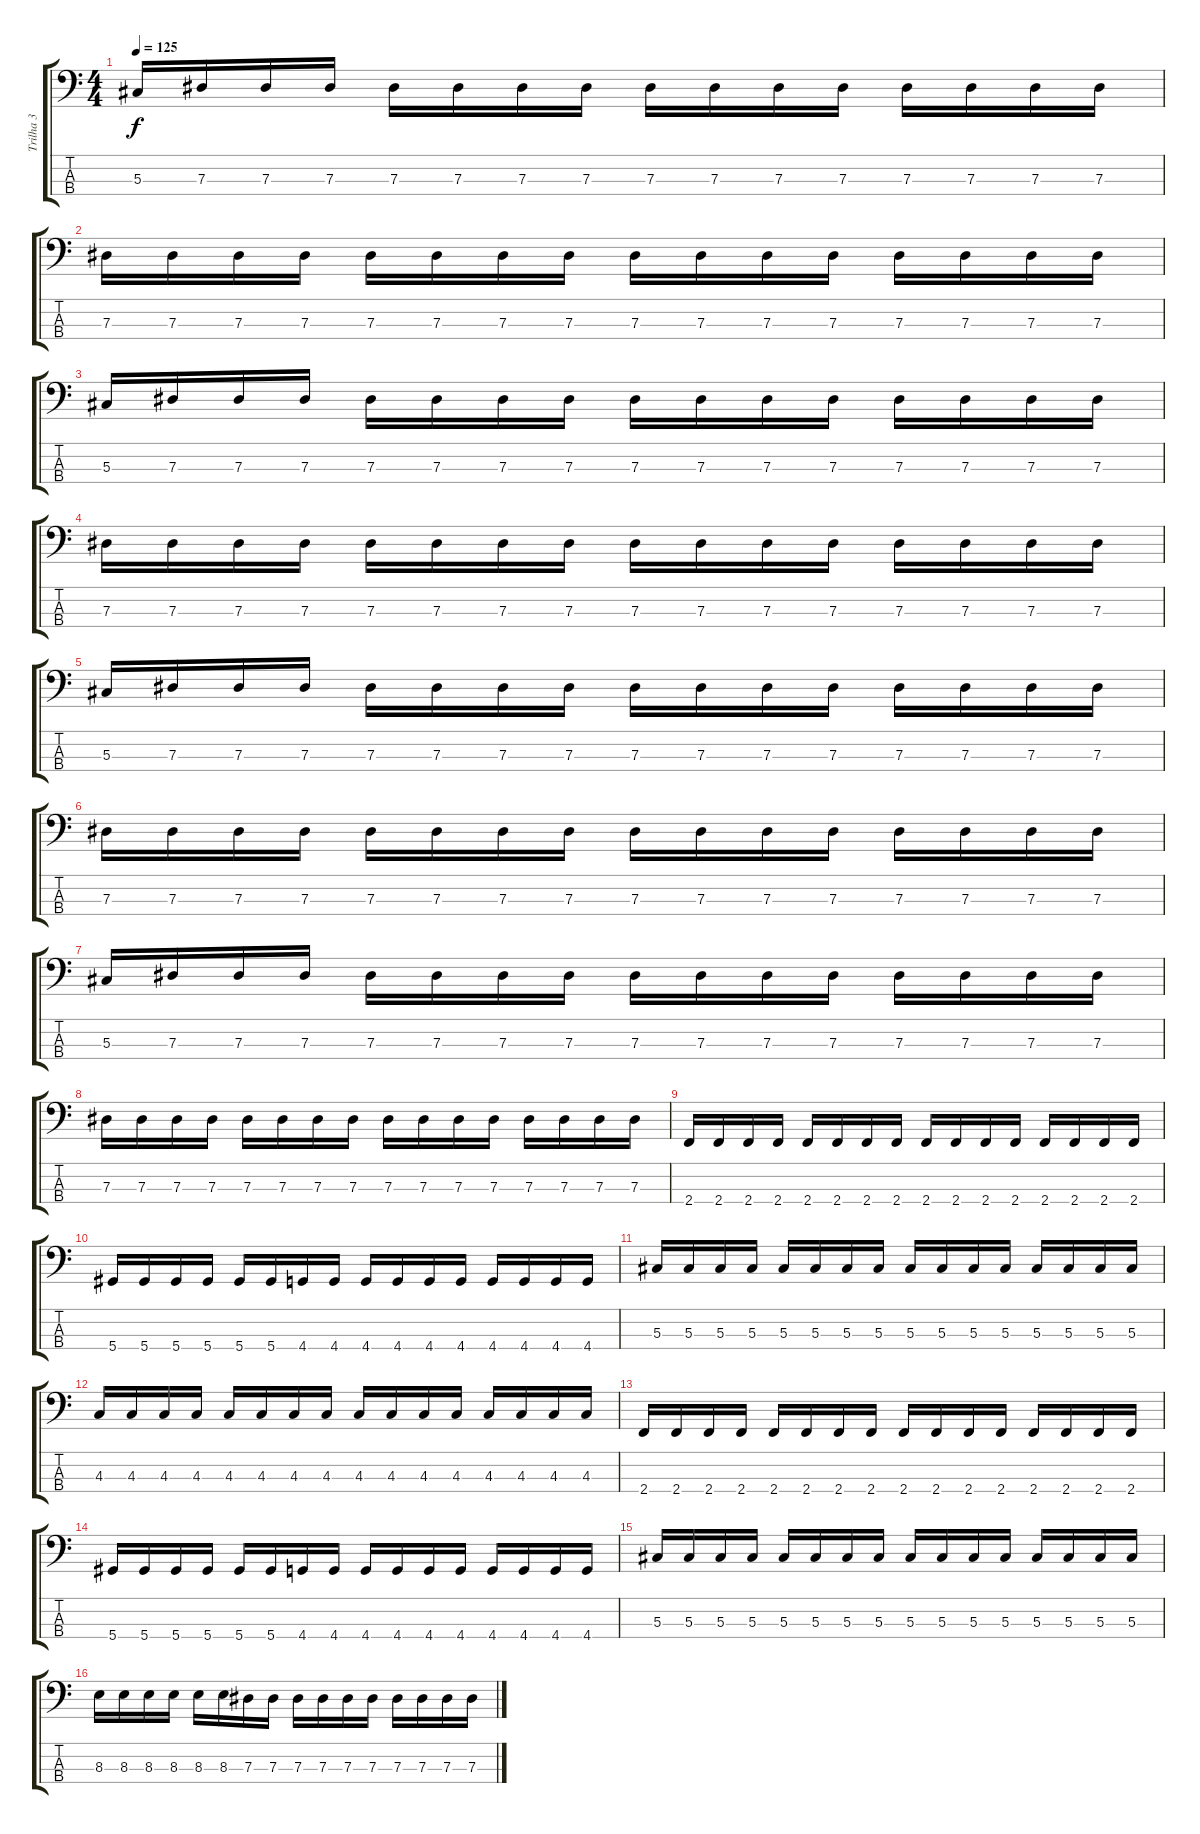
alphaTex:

\track ("Trilha 3" "Trilha 3") {instrument electricbassfinger}
\staff {score tabs}
\tuning (Gb2 Db2 Ab1 Eb1) {hide}
\ts (4 4)
\tempo 125
\clef f4
\ks c
5.3.16{dy f} 7.3.16 7.3.16 7.3.16 7.3.16 7.3.16 7.3.16 7.3.16 7.3.16 7.3.16 7.3.16 7.3.16 7.3.16 7.3.16 7.3.16 7.3.16 |
7.3.16 7.3.16 7.3.16 7.3.16 7.3.16 7.3.16 7.3.16 7.3.16 7.3.16 7.3.16 7.3.16 7.3.16 7.3.16 7.3.16 7.3.16 7.3.16 |
5.3.16 7.3.16 7.3.16 7.3.16 7.3.16 7.3.16 7.3.16 7.3.16 7.3.16 7.3.16 7.3.16 7.3.16 7.3.16 7.3.16 7.3.16 7.3.16 |
7.3.16 7.3.16 7.3.16 7.3.16 7.3.16 7.3.16 7.3.16 7.3.16 7.3.16 7.3.16 7.3.16 7.3.16 7.3.16 7.3.16 7.3.16 7.3.16 |
5.3.16 7.3.16 7.3.16 7.3.16 7.3.16 7.3.16 7.3.16 7.3.16 7.3.16 7.3.16 7.3.16 7.3.16 7.3.16 7.3.16 7.3.16 7.3.16 |
7.3.16 7.3.16 7.3.16 7.3.16 7.3.16 7.3.16 7.3.16 7.3.16 7.3.16 7.3.16 7.3.16 7.3.16 7.3.16 7.3.16 7.3.16 7.3.16 |
5.3.16 7.3.16 7.3.16 7.3.16 7.3.16 7.3.16 7.3.16 7.3.16 7.3.16 7.3.16 7.3.16 7.3.16 7.3.16 7.3.16 7.3.16 7.3.16 |
7.3.16 7.3.16 7.3.16 7.3.16 7.3.16 7.3.16 7.3.16 7.3.16 7.3.16 7.3.16 7.3.16 7.3.16 7.3.16 7.3.16 7.3.16 7.3.16 |
2.4.16 2.4.16 2.4.16 2.4.16 2.4.16 2.4.16 2.4.16 2.4.16 2.4.16 2.4.16 2.4.16 2.4.16 2.4.16 2.4.16 2.4.16 2.4.16 |
5.4.16 5.4.16 5.4.16 5.4.16 5.4.16 5.4.16 4.4.16 4.4.16 4.4.16 4.4.16 4.4.16 4.4.16 4.4.16 4.4.16 4.4.16 4.4.16 |
5.3.16 5.3.16 5.3.16 5.3.16 5.3.16 5.3.16 5.3.16 5.3.16 5.3.16 5.3.16 5.3.16 5.3.16 5.3.16 5.3.16 5.3.16 5.3.16 |
4.3.16 4.3.16 4.3.16 4.3.16 4.3.16 4.3.16 4.3.16 4.3.16 4.3.16 4.3.16 4.3.16 4.3.16 4.3.16 4.3.16 4.3.16 4.3.16 |
2.4.16 2.4.16 2.4.16 2.4.16 2.4.16 2.4.16 2.4.16 2.4.16 2.4.16 2.4.16 2.4.16 2.4.16 2.4.16 2.4.16 2.4.16 2.4.16 |
5.4.16 5.4.16 5.4.16 5.4.16 5.4.16 5.4.16 4.4.16 4.4.16 4.4.16 4.4.16 4.4.16 4.4.16 4.4.16 4.4.16 4.4.16 4.4.16 |
5.3.16 5.3.16 5.3.16 5.3.16 5.3.16 5.3.16 5.3.16 5.3.16 5.3.16 5.3.16 5.3.16 5.3.16 5.3.16 5.3.16 5.3.16 5.3.16 |
8.3.16 8.3.16 8.3.16 8.3.16 8.3.16 8.3.16 7.3.16 7.3.16 7.3.16 7.3.16 7.3.16 7.3.16 7.3.16 7.3.16 7.3.16 7.3.16
